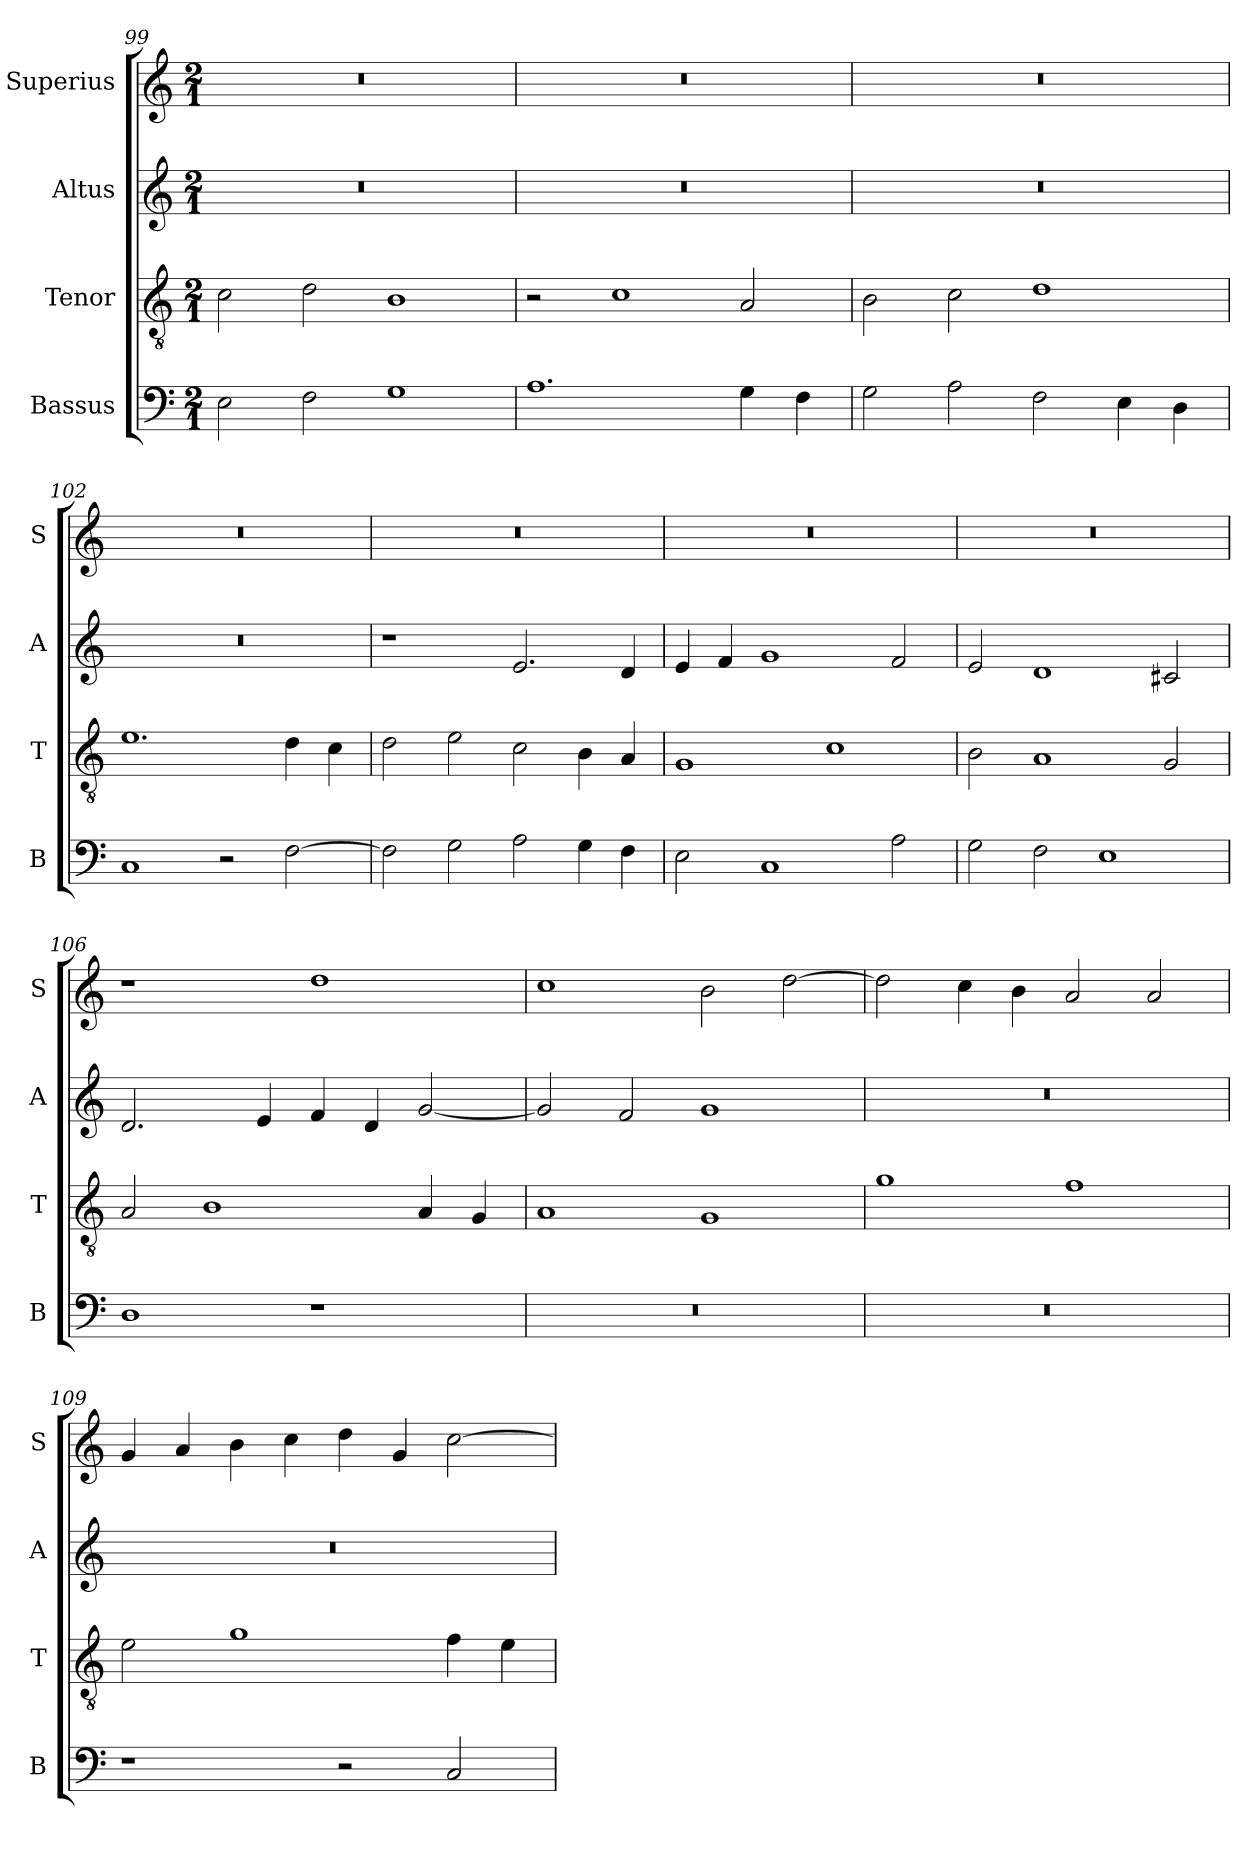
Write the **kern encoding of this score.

**kern	**kern	**kern	**kern
*part4	*part3	*part2	*part1
*staff4	*staff3	*staff2	*staff1
*I"Bassus	*I"Tenor	*I"Altus	*I"Superius
*I'B	*I'T	*I'A	*I'S
*clefF4	*clefGv2	*clefG2	*clefG2
*k[]	*k[]	*k[]	*k[]
*C:	*C:	*C:	*C:
*M2/1	*M2/1	*M2/1	*M2/1
=99	=99	=99	=99
2E	2c	0r	0r
2F	2d	.	.
1G	1B	.	.
=100	=100	=100	=100
1.A	2r	0r	0r
.	1c	.	.
4G	2A	.	.
4F	.	.	.
=101	=101	=101	=101
2G	2B	0r	0r
2A	2c	.	.
2F	1d	.	.
4E	.	.	.
4D	.	.	.
=102	=102	=102	=102
1C	1.e	0r	0r
2r	.	.	.
[2F	4d	.	.
.	4c	.	.
=103	=103	=103	=103
2F]	2d	1r	0r
2G	2e	.	.
2A	2c	2.e	.
4G	4B	.	.
4F	4A	4d	.
=104	=104	=104	=104
2E	1G	4e	0r
.	.	4f	.
1C	.	1g	.
.	1c	.	.
2A	.	2f	.
=105	=105	=105	=105
2G	2B	2e	0r
2F	1A	1d	.
1E	.	.	.
.	2G	2c#X	.
=106	=106	=106	=106
1D	2A	2.d	1r
.	1B	.	.
.	.	4e	.
1r	.	4f	1dd
.	.	4d	.
.	4A	[2g	.
.	4G	.	.
=107	=107	=107	=107
0r	1A	2g]	1cc
.	.	2f	.
.	1G	1g	2b
.	.	.	[2dd
=108	=108	=108	=108
0r	1g	0r	2dd]
.	.	.	4cc
.	.	.	4b
.	1f	.	2a
.	.	.	2a
=109	=109	=109	=109
1r	2e	0r	4g
.	.	.	4a
.	1g	.	4b
.	.	.	4cc
2r	.	.	4dd
.	.	.	4g
2C	4f	.	[2cc
.	4e	.	.
=	=	=	=
*-	*-	*-	*-
